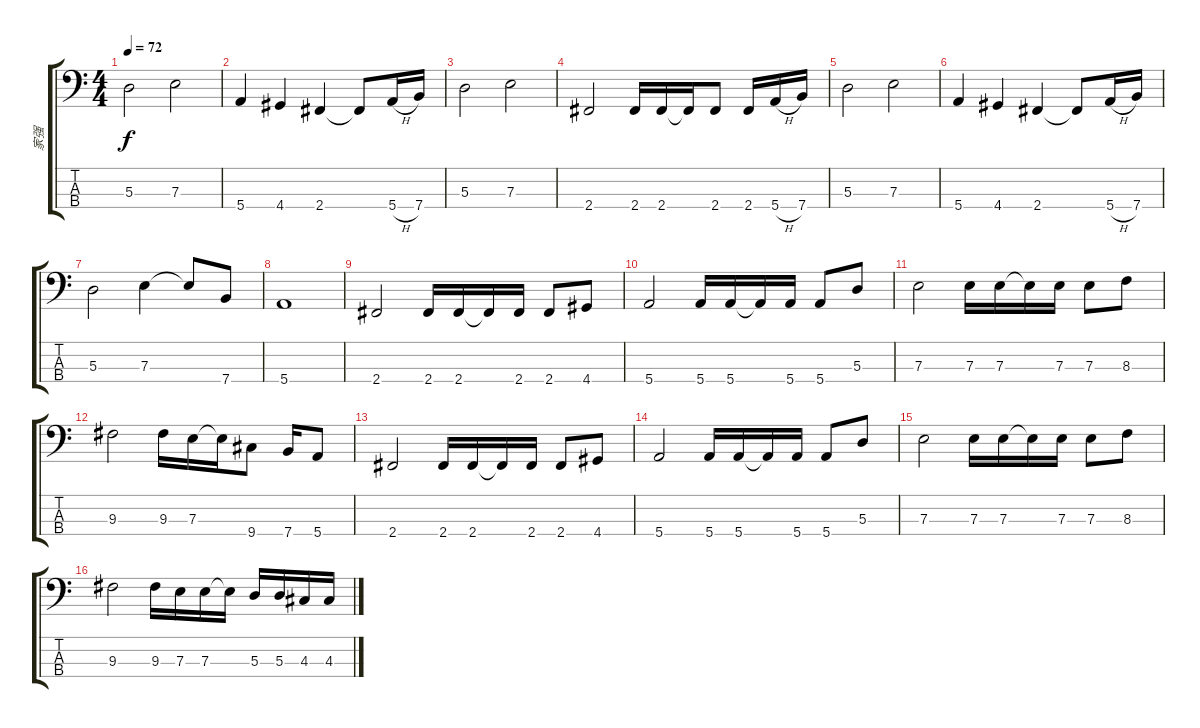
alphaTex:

\track ("家强" "家强") {instrument electricbassfinger}
\staff {score tabs}
\tuning (G2 D2 A1 E1) {hide}
\ts (4 4)
\tempo 72
\clef f4
\ks c
5.3.2{dy f} 7.3.2 |
5.4.4 4.4.4 2.4.4 2.4{t}.8 5.4{h}.16 7.4.16 |
5.3.2 7.3.2 |
2.4.2 2.4.16 2.4.16 2.4{t}.16 2.4.8 2.4.16 5.4{h}.16 7.4.16 |
5.3.2 7.3.2 |
5.4.4 4.4.4 2.4.4 2.4{t}.8 5.4{h}.16 7.4.16 |
5.3.2 7.3.4 7.3{t}.8 7.4.8 |
5.4.1 |
2.4.2 2.4.16 2.4.16 2.4{t}.16 2.4.16 2.4.8 4.4.8 |
5.4.2 5.4.16 5.4.16 5.4{t}.16 5.4.16 5.4.8 5.3.8 |
7.3.2 7.3.16 7.3.16 7.3{t}.16 7.3.16 7.3.8 8.3.8 |
9.3.2 9.3.16 7.3.16 7.3{t}.16 9.4.8 7.4.16 5.4.8 |
2.4.2 2.4.16 2.4.16 2.4{t}.16 2.4.16 2.4.8 4.4.8 |
5.4.2 5.4.16 5.4.16 5.4{t}.16 5.4.16 5.4.8 5.3.8 |
7.3.2 7.3.16 7.3.16 7.3{t}.16 7.3.16 7.3.8 8.3.8 |
9.3.2 9.3.16 7.3.16 7.3.16 7.3{t}.16 5.3.16 5.3.16 4.3.16 4.3.16
